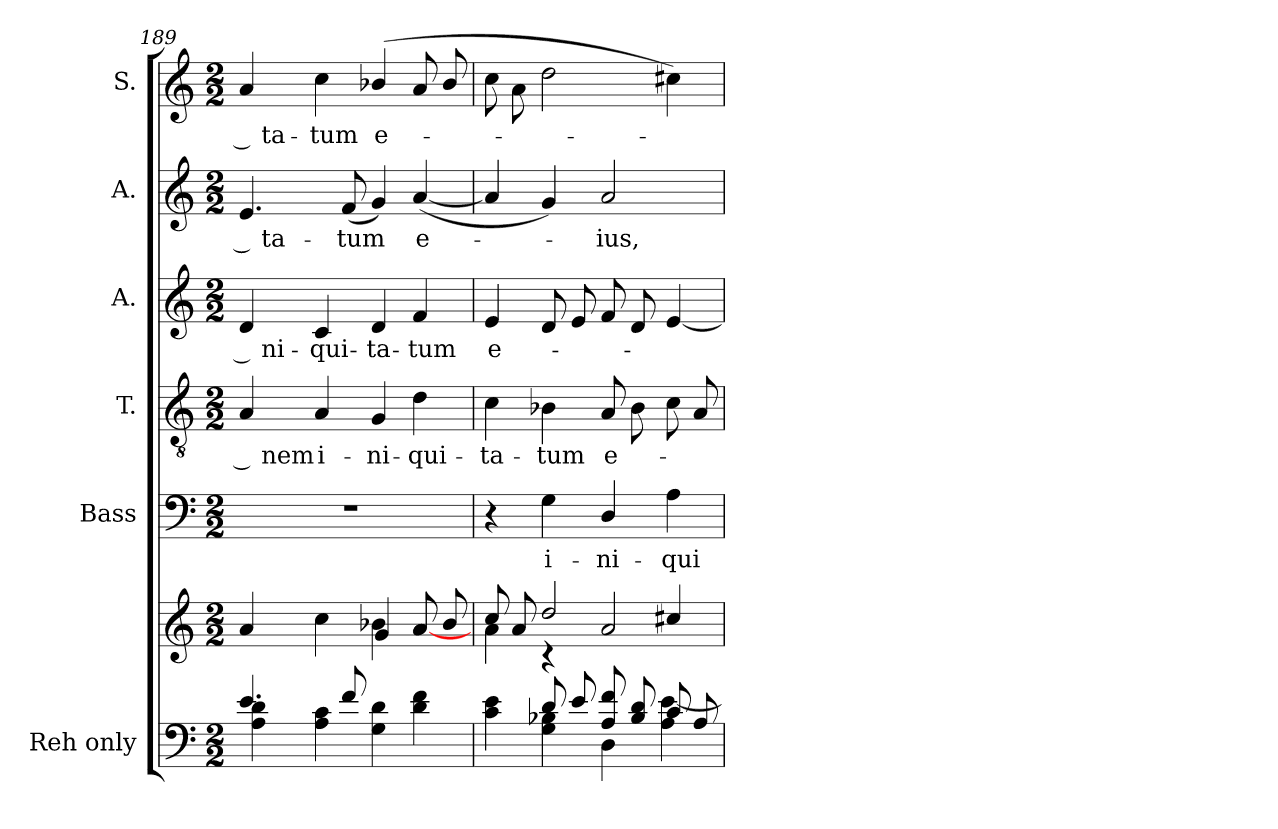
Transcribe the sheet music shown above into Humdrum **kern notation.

**kern	**kern	**kern	**text	**kern	**text	**kern	**text	**kern	**text	**kern	**text
*part6	*part6	*part5	*part5	*part4	*part4	*part3	*part3	*part2	*part2	*part1	*part1
*staff7	*staff6	*staff5	*staff5	*staff4	*staff4	*staff3	*staff3	*staff2	*staff2	*staff1	*staff1
*I"Reh only	*	*I"Bass	*	*I"T.	*	*I"A.	*	*I"A.	*	*I"S.	*
*	*	*I'B.	*	*	*	*	*	*	*	*	*
!!LO:LB:g=z
*clefF4	*clefG2	*clefF4	*	*clefGv2	*	*clefG2	*	*clefG2	*	*clefG2	*
*	*	*	*	*	*	*ITrd7c12	*	*ITrd7c12	*	*	*
*k[]	*k[]	*k[]	*	*k[]	*	*k[]	*	*k[]	*	*k[]	*
*C:	*C:	*C:	*	*C:	*	*C:	*	*C:	*	*C:	*
*M2/2	*M2/2	*M2/2	*	*M2/2	*	*M2/2	*	*M2/2	*	*M2/2	*
=189	=189	=189	=189	=189	=189	=189	=189	=189	=189	=189	=189
*^	*^	*	*	*	*	*	*	*	*	*	*
!	!	!	!	!	!	!	!LO:LY:b	!	!LO:LY:b	!	!LO:LY:b	!	!LO:LY:b
4.e/	4A\ 4d\	4a/	2ryy	1r	.	4A/	-­ nem	4D/	-­ ni-	4.E/	-­ ta-	4a/	-­ ta-
!	!	!	!	!	!	!	!LO:LY:b	!	!LO:LY:b	!	!	!	!LO:LY:b
.	4A\ 4c\	4cc\	.	.	.	4A/	i-	4C/	-qui-	.	.	4cc\	-tum
!	!	!	!	!	!	!	!	!	!	!	!LO:LY:b	!	!
8f/	.	.	.	.	.	.	.	.	.	(<8F/	-tum	.	.
!	!	!	!	!	!	!	!LO:LY:b	!	!LO:LY:b	!	!	!	!LO:LY:b
2ryy	4G\ 4d\	4b-X\	4g/	.	.	4G/	-ni-	4D/	-ta-	4G/)	.	(4b-X/	e-
!	!	!	!	!	!	!	!LO:LY:b	!	!LO:LY:b	!	!LO:LY:b	!	!
.	4d\ 4f\	8a/	[<4a/	.	.	4d\	-qui-	4F/	-tum	(<[<4A/	e-	8a/	.
.	.	8b-/	.	.	.	.	.	.	.	.	.	8b-/	.
=190	=190	=190	=190	=190	=190	=190	=190	=190	=190	=190	=190	=190	=190
*	*	*	*^	*	*	*	*	*	*	*	*	*	*
!	!	!	!	!	!	!	!	!LO:LY:b	!	!LO:LY:b	!	!	!	!
4ryy	4c\ 4e\	8cc/	4ryy	4a\	4r	.	4c\	-ta-	4E/	e-	4A/]	.	8cc\	.
.	.	8a/	.	.	.	.	.	.	.	.	.	.	8a\	.
!	!	!	!	!	!	!LO:LY:b	!	!LO:LY:b	!	!	!	!	!	!
4G\ 4B-X\	8d/	2dd/	4rc	2.ryy	4G\	i-	4B-X\	-tum	8D/	.	4G/)	.	2dd\	.
.	8e/	.	.	.	.	.	.	.	8E/	.	.	.	.	.
!	!	!	!	!	!	!LO:LY:b	!	!LO:LY:b	!	!	!	!LO:LY:b	!	!
8A/ 8f/	4D\	.	2a/	.	4D/	-ni-	8A/	e-	8F/	.	2A/	-ius,	.	.
8B-/ 8d/	.	.	.	.	.	.	8B-\	.	8D/	.	.	.	.	.
!	!	!	!	!	!	!LO:LY:b	!	!	!	!	!	!	!	!
8c/	4A\ [>4e\	4cc#X/	.	.	4A\	-qui-	8c\	.	[<4E/	.	.	.	4cc#X\)	.
8A/	.	.	.	.	.	.	8A/	.	.	.	.	.	.	.
*v	*v	*	*	*	*	*	*	*	*	*	*	*	*	*
*	*v	*v	*v	*	*	*	*	*	*	*	*	*	*
=	=	=	=	=	=	=	=	=	=	=	=
*-	*-	*-	*-	*-	*-	*-	*-	*-	*-	*-	*-
